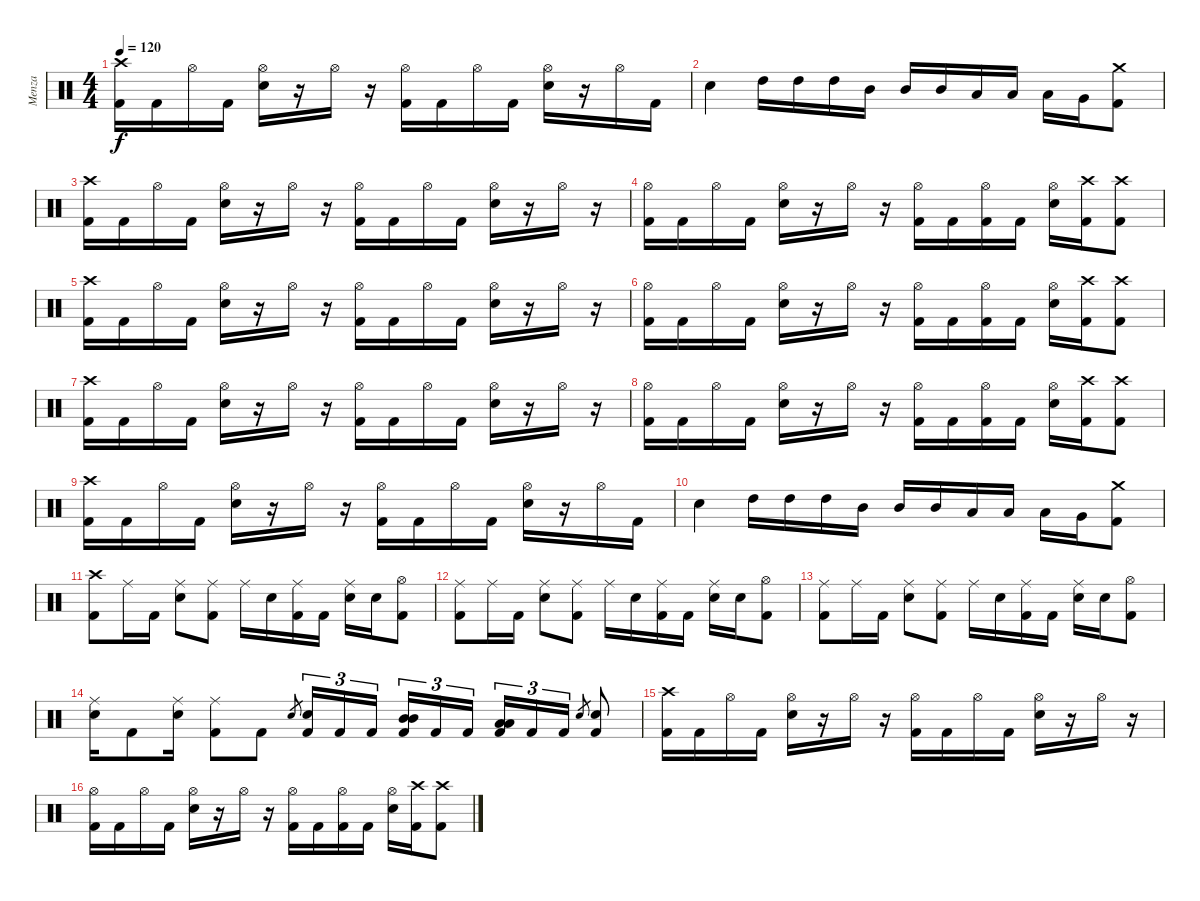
\track ("Menza" "Menza") {instrument percussion}
\staff {score}
\articulation defaults
\ts (4 4)
\tempo 120
\clef neutral
\ks c
("Crash high (hit)" "Kick (hit) 2").16{dy f} "Kick (hit) 2".16 "Hi-Hat (open)".16 "Kick (hit) 2".16 ("Hi-Hat (open)" "Snare (hit) 2").16 r.16 "Hi-Hat (open)".16 r.16 ("Hi-Hat (open)" "Kick (hit) 2").16 "Kick (hit) 2".16 "Hi-Hat (open)".16 "Kick (hit) 2".16 ("Hi-Hat (open)" "Snare (hit) 2").16 r.16 "Hi-Hat (open)".16 "Kick (hit) 2".16 |
"Snare (hit) 2".4 "High Tom (hit)".16 "High Tom (hit)".16 "High Tom (hit)".16 "Mid Tom (hit)".16 "Mid Tom (hit)".16 "Mid Tom (hit)".16 "Low Tom (hit)".16 "Low Tom (hit)".16 "Low Tom (hit)".16 "Very Low Tom (hit)".16 ("Crash medium (hit)" "Kick (hit) 2").8 |
("Crash high (hit)" "Kick (hit) 2").16 "Kick (hit) 2".16 "Hi-Hat (open)".16 "Kick (hit) 2".16 ("Hi-Hat (open)" "Snare (hit) 2").16 r.16 "Hi-Hat (open)".16 r.16 ("Hi-Hat (open)" "Kick (hit) 2").16 "Kick (hit) 2".16 "Hi-Hat (open)".16 "Kick (hit) 2".16 ("Hi-Hat (open)" "Snare (hit) 2").16 r.16 "Hi-Hat (open)".16 r.16 |
("Hi-Hat (open)" "Kick (hit) 2").16 "Kick (hit) 2".16 "Hi-Hat (open)".16 "Kick (hit) 2".16 ("Hi-Hat (open)" "Snare (hit) 2").16 r.16 "Hi-Hat (open)".16 r.16 ("Hi-Hat (open)" "Kick (hit) 2").16 "Kick (hit) 2".16 ("Hi-Hat (open)" "Kick (hit) 2").16 "Kick (hit) 2".16 ("Hi-Hat (open)" "Snare (hit) 2").16 ("Crash high (hit)" "Kick (hit) 2").16 ("Crash high (hit)" "Kick (hit) 2").8 |
("Crash high (hit)" "Kick (hit) 2").16 "Kick (hit) 2".16 "Hi-Hat (open)".16 "Kick (hit) 2".16 ("Hi-Hat (open)" "Snare (hit) 2").16 r.16 "Hi-Hat (open)".16 r.16 ("Hi-Hat (open)" "Kick (hit) 2").16 "Kick (hit) 2".16 "Hi-Hat (open)".16 "Kick (hit) 2".16 ("Hi-Hat (open)" "Snare (hit) 2").16 r.16 "Hi-Hat (open)".16 r.16 |
("Hi-Hat (open)" "Kick (hit) 2").16 "Kick (hit) 2".16 "Hi-Hat (open)".16 "Kick (hit) 2".16 ("Hi-Hat (open)" "Snare (hit) 2").16 r.16 "Hi-Hat (open)".16 r.16 ("Hi-Hat (open)" "Kick (hit) 2").16 "Kick (hit) 2".16 ("Hi-Hat (open)" "Kick (hit) 2").16 "Kick (hit) 2".16 ("Hi-Hat (open)" "Snare (hit) 2").16 ("Crash high (hit)" "Kick (hit) 2").16 ("Crash high (hit)" "Kick (hit) 2").8 |
("Crash high (hit)" "Kick (hit) 2").16 "Kick (hit) 2".16 "Hi-Hat (open)".16 "Kick (hit) 2".16 ("Hi-Hat (open)" "Snare (hit) 2").16 r.16 "Hi-Hat (open)".16 r.16 ("Hi-Hat (open)" "Kick (hit) 2").16 "Kick (hit) 2".16 "Hi-Hat (open)".16 "Kick (hit) 2".16 ("Hi-Hat (open)" "Snare (hit) 2").16 r.16 "Hi-Hat (open)".16 r.16 |
("Hi-Hat (open)" "Kick (hit) 2").16 "Kick (hit) 2".16 "Hi-Hat (open)".16 "Kick (hit) 2".16 ("Hi-Hat (open)" "Snare (hit) 2").16 r.16 "Hi-Hat (open)".16 r.16 ("Hi-Hat (open)" "Kick (hit) 2").16 "Kick (hit) 2".16 ("Hi-Hat (open)" "Kick (hit) 2").16 "Kick (hit) 2".16 ("Hi-Hat (open)" "Snare (hit) 2").16 ("Crash high (hit)" "Kick (hit) 2").16 ("Crash high (hit)" "Kick (hit) 2").8 |
("Crash high (hit)" "Kick (hit) 2").16 "Kick (hit) 2".16 "Hi-Hat (open)".16 "Kick (hit) 2".16 ("Hi-Hat (open)" "Snare (hit) 2").16 r.16 "Hi-Hat (open)".16 r.16 ("Hi-Hat (open)" "Kick (hit) 2").16 "Kick (hit) 2".16 "Hi-Hat (open)".16 "Kick (hit) 2".16 ("Hi-Hat (open)" "Snare (hit) 2").16 r.16 "Hi-Hat (open)".16 "Kick (hit) 2".16 |
"Snare (hit) 2".4 "High Tom (hit)".16 "High Tom (hit)".16 "High Tom (hit)".16 "Mid Tom (hit)".16 "Mid Tom (hit)".16 "Mid Tom (hit)".16 "Low Tom (hit)".16 "Low Tom (hit)".16 "Low Tom (hit)".16 "Very Low Tom (hit)".16 ("Crash medium (hit)" "Kick (hit) 2").8 |
("Crash high (hit)" "Kick (hit) 2").8 "Ride (middle)".16 "Kick (hit) 2".16 ("Ride (middle)" "Snare (hit) 2").8 ("Ride (middle)" "Kick (hit) 2").8 "Ride (middle)".16 "Snare (hit) 2".16 ("Ride (middle)" "Kick (hit) 2").16 "Kick (hit) 2".16 ("Ride (middle)" "Snare (hit) 2").16 "Snare (hit) 2".16 ("Hi-Hat (open)" "Kick (hit) 2").8 |
("Ride (middle)" "Kick (hit) 2").8 "Ride (middle)".16 "Kick (hit) 2".16 ("Ride (middle)" "Snare (hit) 2").8 ("Ride (middle)" "Kick (hit) 2").8 "Ride (middle)".16 "Snare (hit) 2".16 ("Ride (middle)" "Kick (hit) 2").16 "Kick (hit) 2".16 ("Ride (middle)" "Snare (hit) 2").16 "Snare (hit) 2".16 ("Hi-Hat (open)" "Kick (hit) 2").8 |
("Ride (middle)" "Kick (hit) 2").8 "Ride (middle)".16 "Kick (hit) 2".16 ("Ride (middle)" "Snare (hit) 2").8 ("Ride (middle)" "Kick (hit) 2").8 "Ride (middle)".16 "Snare (hit) 2".16 ("Ride (middle)" "Kick (hit) 2").16 "Kick (hit) 2".16 ("Ride (middle)" "Snare (hit) 2").16 "Snare (hit) 2".16 ("Hi-Hat (open)" "Kick (hit) 2").8 |
("Ride (middle)" "Snare (hit) 2").16 "Kick (hit) 2".8 ("Ride (middle)" "Snare (hit) 2").16 ("Ride (middle)" "Kick (hit) 2").8 "Kick (hit) 2".8 "Snare (hit) 2".8{gr} ("Snare (hit) 2" "Kick (hit) 2").16{tu (3 2)} "Kick (hit) 2".16{tu (3 2)} "Kick (hit) 2".16{tu (3 2)} ("Mid Tom (hit)" "Mid Tom (hit)" "Kick (hit) 2").16{tu (3 2)} "Kick (hit) 2".16{tu (3 2)} "Kick (hit) 2".16{tu (3 2)} ("Low Tom (hit)" "Low Tom (hit)" "Kick (hit) 2").16{tu (3 2)} "Kick (hit) 2".16{tu (3 2)} "Kick (hit) 2".16{tu (3 2)} "Snare (hit) 2".8{gr} ("Snare (hit) 2" "Kick (hit) 2").8 |
("Crash high (hit)" "Kick (hit) 2").16 "Kick (hit) 2".16 "Hi-Hat (open)".16 "Kick (hit) 2".16 ("Hi-Hat (open)" "Snare (hit) 2").16 r.16 "Hi-Hat (open)".16 r.16 ("Hi-Hat (open)" "Kick (hit) 2").16 "Kick (hit) 2".16 "Hi-Hat (open)".16 "Kick (hit) 2".16 ("Hi-Hat (open)" "Snare (hit) 2").16 r.16 "Hi-Hat (open)".16 r.16 |
("Hi-Hat (open)" "Kick (hit) 2").16 "Kick (hit) 2".16 "Hi-Hat (open)".16 "Kick (hit) 2".16 ("Hi-Hat (open)" "Snare (hit) 2").16 r.16 "Hi-Hat (open)".16 r.16 ("Hi-Hat (open)" "Kick (hit) 2").16 "Kick (hit) 2".16 ("Hi-Hat (open)" "Kick (hit) 2").16 "Kick (hit) 2".16 ("Hi-Hat (open)" "Snare (hit) 2").16 ("Crash high (hit)" "Kick (hit) 2").16 ("Crash high (hit)" "Kick (hit) 2").8
